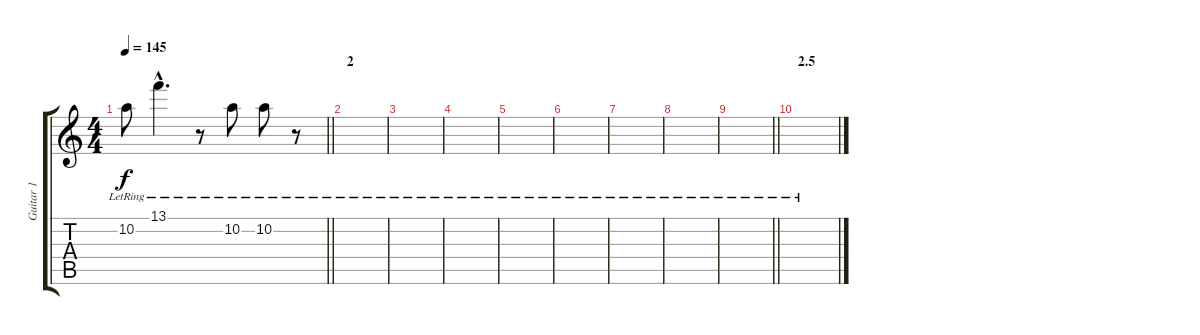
\track ("Guitar 1" "Guitar 1") {instrument overdrivenguitar}
\staff {score tabs}
\tuning (E4 B3 G3 D3 A2 E2) {hide}
\ts (4 4)
\tempo 145
\clef g2
\barLineRight lightlight
\ks c
10.2{lr}.8{dy f} 13.1{hac lr}.4{d} r.8 10.2{lr}.8 10.2{lr}.8 r.8 |
\section ("" "2")
|
|
|
|
|
|
|
\barLineRight lightlight
|
\section ("" "2.5")
